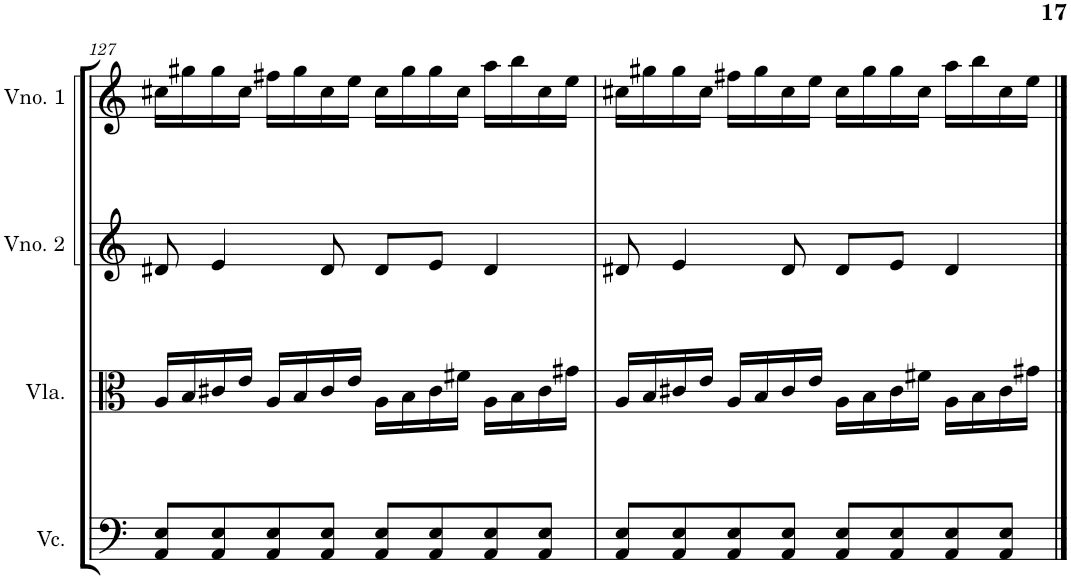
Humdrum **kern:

**kern	**kern	**kern	**kern
*part4	*part3	*part2	*part1
*staff4	*staff3	*staff2	*staff1
*I"Violoncelo	*I"Viola	*I"Violino 2	*I"Violino 1
*I'Vc.	*I'Vla.	*I'Vno. 2	*I'Vno. 1
!!LO:PB:g=z
*clefF4	*clefC3	*clefG2	*clefG2
*k[]	*k[]	*k[]	*k[]
*M4/4	*M4/4	*M4/4	*M4/4
=127	=127	=127	=127
8AA/ 8E/L	16A/LL	8d#X/	16cc#X\LL
.	16B/	.	16gg#X\
8AA/ 8E/	16c#X/	4e/	16gg#\
.	16e/JJ	.	16cc#\JJ
8AA/ 8E/	16A/LL	.	16ff#X\LL
.	16B/	.	16gg#\
8AA/ 8E/J	16c#/	8d#/	16cc#\
.	16e/JJ	.	16ee\JJ
8AA/ 8E/L	16A\LL	8d#/L	16cc#\LL
.	16B\	.	16gg#\
8AA/ 8E/	16c#\	8e/J	16gg#\
.	16f#X\JJ	.	16cc#\JJ
8AA/ 8E/	16A\LL	4d#/	16aa\LL
.	16B\	.	16bb\
8AA/ 8E/J	16c#\	.	16cc#\
.	16g#X\JJ	.	16ee\JJ
=128	=128	=128	=128
8AA/ 8E/L	16A/LL	8d#X/	16cc#X\LL
.	16B/	.	16gg#X\
8AA/ 8E/	16c#X/	4e/	16gg#\
.	16e/JJ	.	16cc#\JJ
8AA/ 8E/	16A/LL	.	16ff#X\LL
.	16B/	.	16gg#\
8AA/ 8E/J	16c#/	8d#/	16cc#\
.	16e/JJ	.	16ee\JJ
8AA/ 8E/L	16A\LL	8d#/L	16cc#\LL
.	16B\	.	16gg#\
8AA/ 8E/	16c#\	8e/J	16gg#\
.	16f#X\JJ	.	16cc#\JJ
8AA/ 8E/	16A\LL	4d#/	16aa\LL
.	16B\	.	16bb\
8AA/ 8E/J	16c#\	.	16cc#\
.	16g#X\JJ	.	16ee\JJ
==	==	==	==
*-	*-	*-	*-
